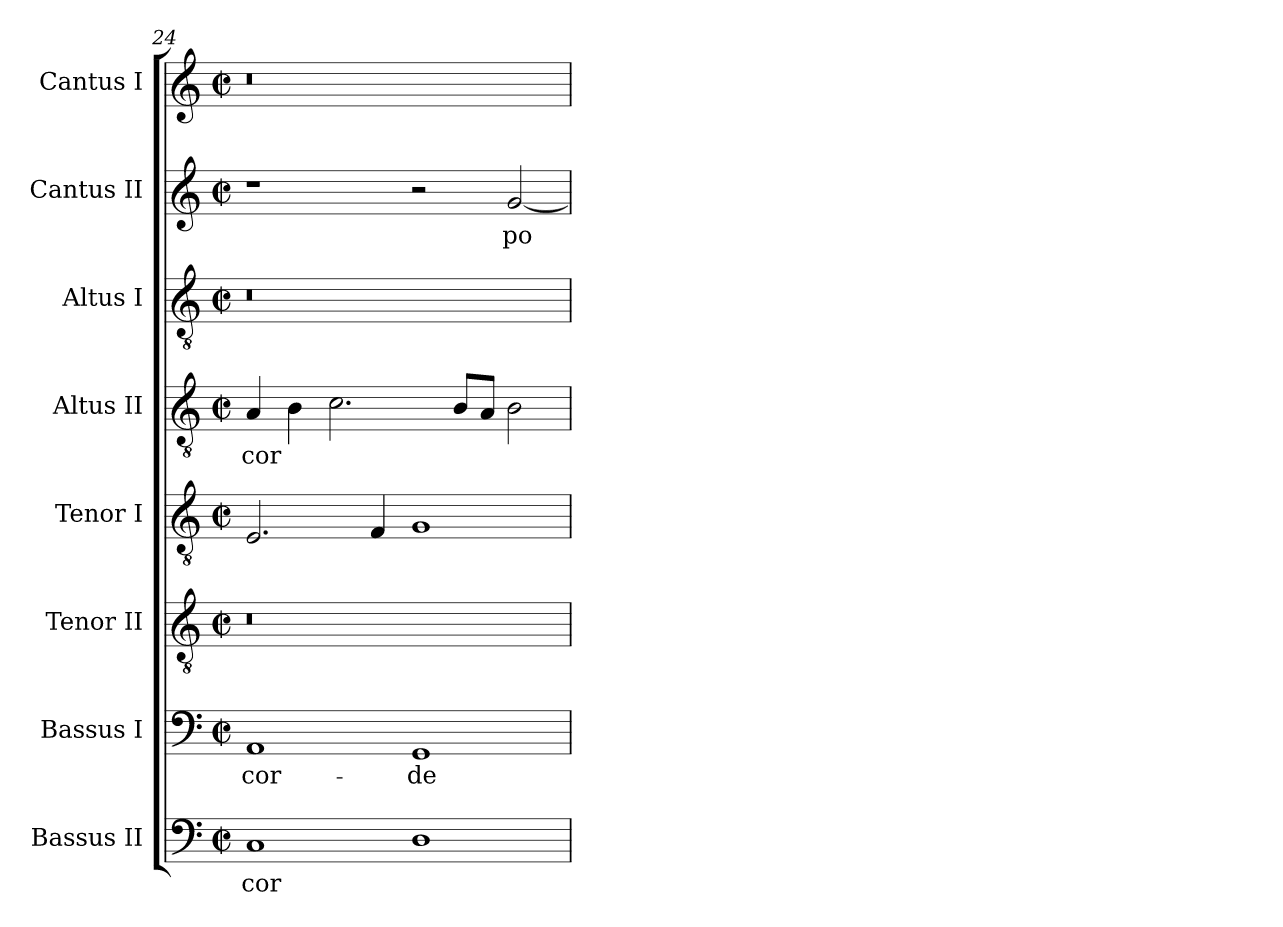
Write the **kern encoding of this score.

**kern	**text	**kern	**text	**kern	**kern	**kern	**text	**kern	**kern	**text	**kern
*part8	*part8	*part7	*part7	*part6	*part5	*part4	*part4	*part3	*part2	*part2	*part1
*staff8	*staff8	*staff7	*staff7	*staff6	*staff5	*staff4	*staff4	*staff3	*staff2	*staff2	*staff1
*I"Bassus II	*	*I"Bassus I	*	*I"Tenor II	*I"Tenor I	*I"Altus II	*	*I"Altus I	*I"Cantus II	*	*I"Cantus I
*clefF4	*	*clefF4	*	*clefGv2	*clefGv2	*clefGv2	*	*clefGv2	*clefG2	*	*clefG2
*M2/2	*	*M2/2	*	*M2/2	*M2/2	*M2/2	*	*M2/2	*M2/2	*	*M2/2
*met(c|)	*	*met(c|)	*	*met(c|)	*met(c|)	*met(c|)	*	*met(c|)	*met(c|)	*	*met(c|)
=24	=24	=24	=24	=24	=24	=24	=24	=24	=24	=24	=24
!	!LO:LY:b:cj	!	!LO:LY:b:cj	!	!	!	!LO:LY:b	!	!	!	!
1C	cor	1AA	cor-	0r	2.E/	4A/	cor	0r	1r	.	0r
.	.	.	.	.	.	4B\	.	.	.	.	.
.	.	.	.	.	.	2.c\	.	.	.	.	.
.	.	.	.	.	4F/	.	.	.	.	.	.
!	!	!	!LO:LY:b:cj	!	!	!	!	!	!	!	!
1D	.	1GG	-de	.	1G	.	.	.	2r	.	.
.	.	.	.	.	.	8B/L	.	.	.	.	.
.	.	.	.	.	.	8A/J	.	.	.	.	.
!	!	!	!	!	!	!	!	!	!	!LO:LY:b:cj	!
.	.	.	.	.	.	2B\	.	.	[<2g/	po	.
=	=	=	=	=	=	=	=	=	=	=	=
*-	*-	*-	*-	*-	*-	*-	*-	*-	*-	*-	*-
